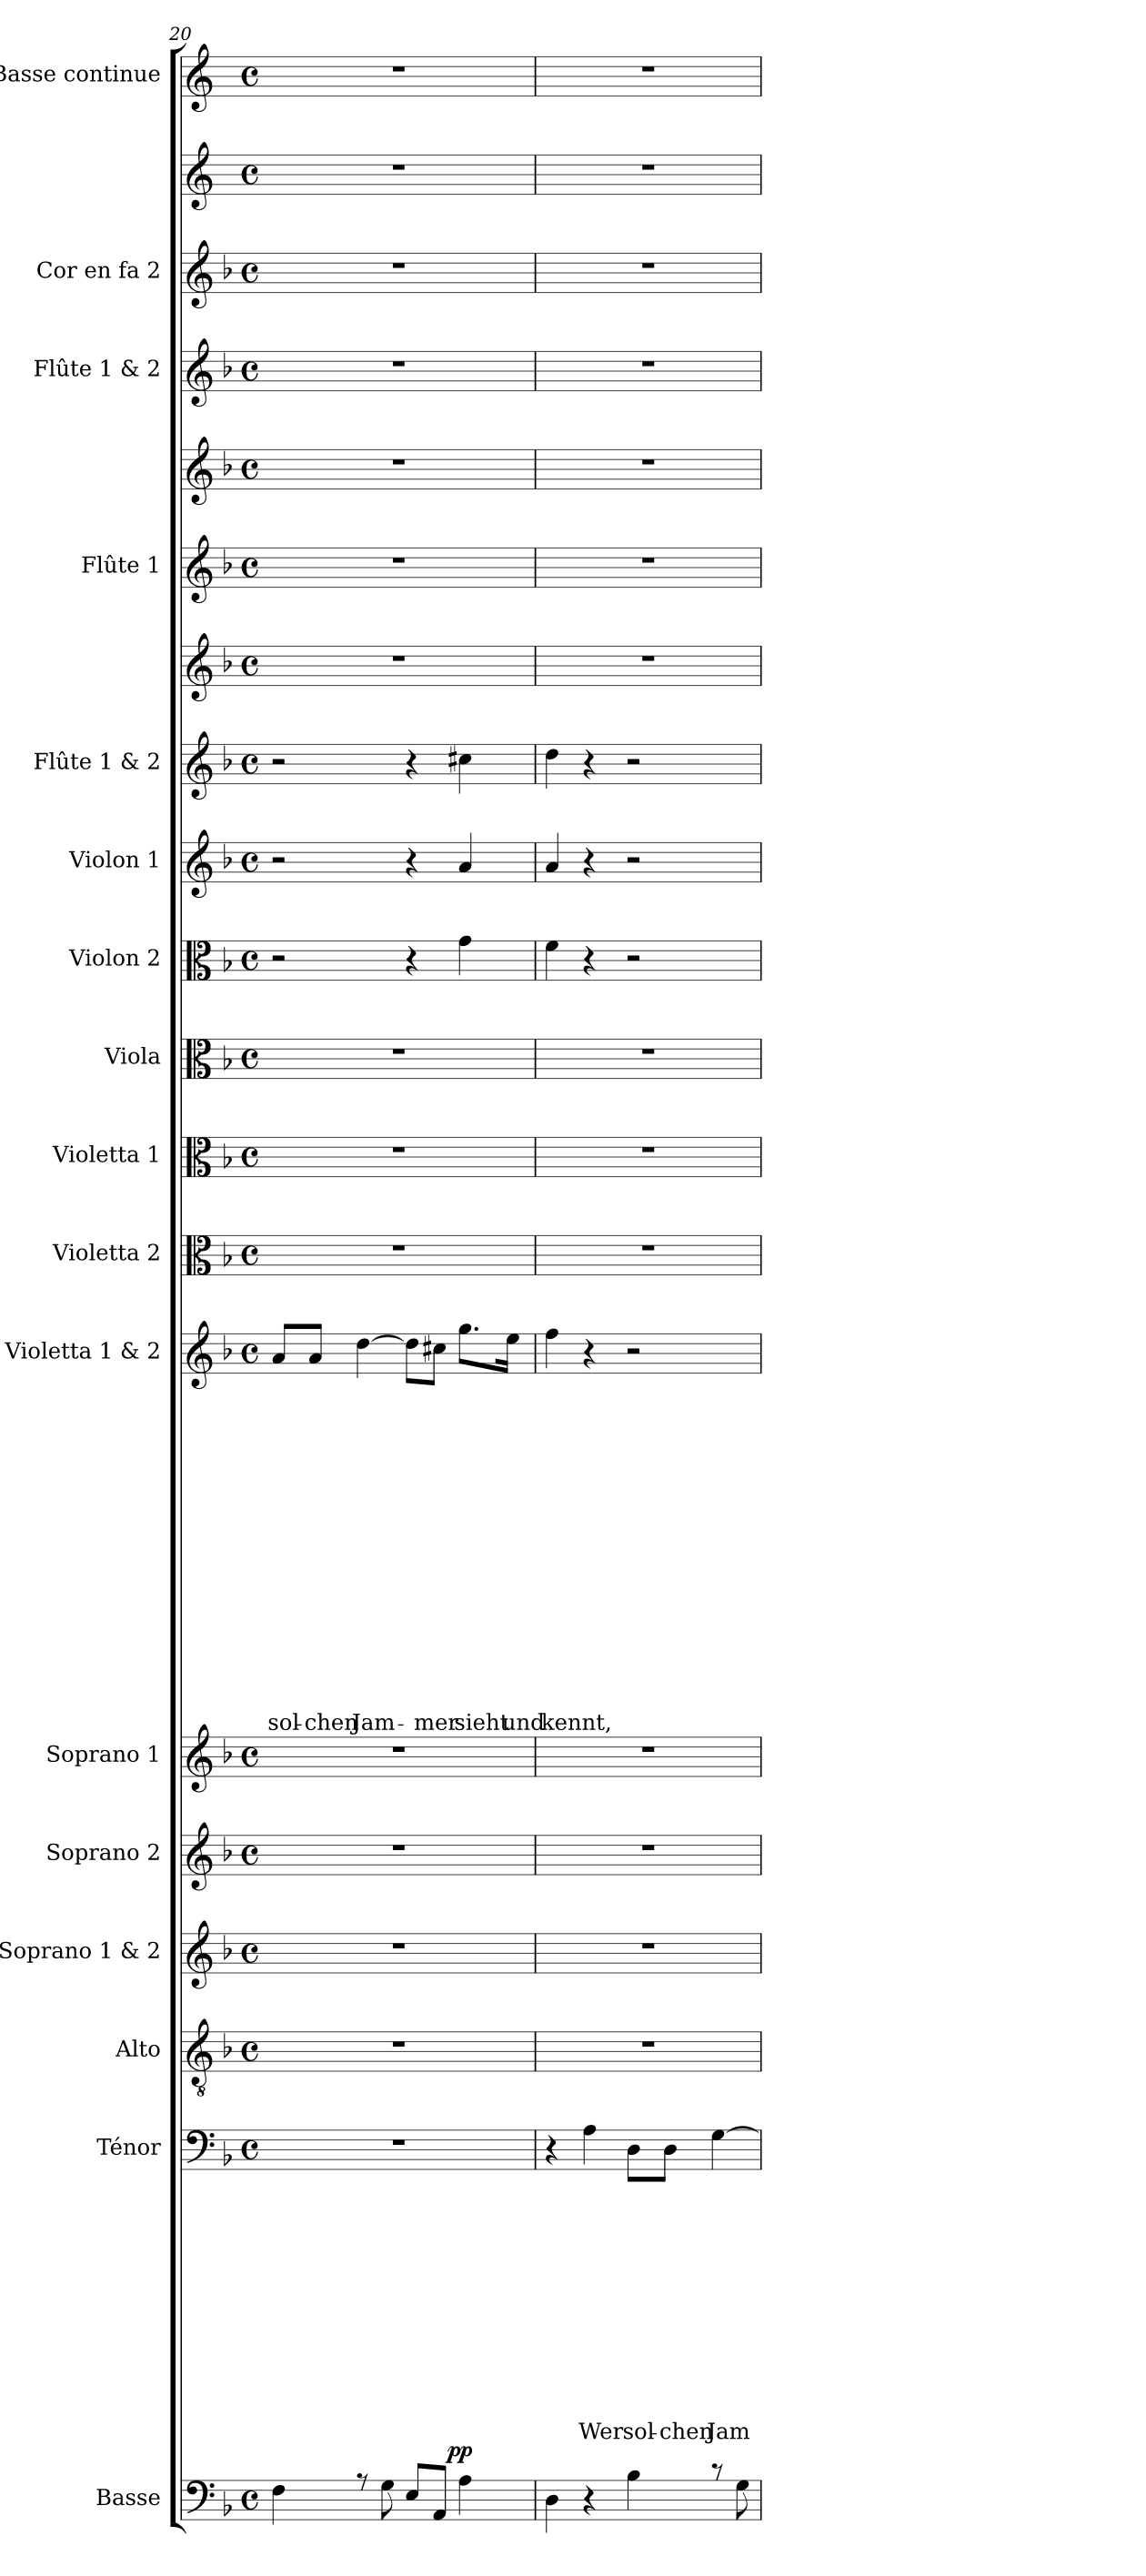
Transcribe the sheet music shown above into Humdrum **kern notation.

**kern	**dynam	**kern	**text	**text	**text	**text	**text	**text	**text	**text	**text	**text	**text	**text	**kern	**kern	**kern	**kern	**kern	**text	**text	**text	**text	**text	**text	**text	**text	**text	**text	**text	**text	**text	**text	**text	**text	**kern	**kern	**kern	**kern	**kern	**kern	**kern	**kern	**kern	**kern	**kern	**kern	**kern
*part17	*part17	*part16	*part16	*part16	*part16	*part16	*part16	*part16	*part16	*part16	*part16	*part16	*part16	*part16	*part15	*part14	*part13	*part12	*part11	*part11	*part11	*part11	*part11	*part11	*part11	*part11	*part11	*part11	*part11	*part11	*part11	*part11	*part11	*part11	*part11	*part10	*part9	*part8	*part7	*part6	*part5	*part5	*part4	*part4	*part3	*part2	*part2	*part1
*staff20	*staff20	*staff19	*staff19	*staff19	*staff19	*staff19	*staff19	*staff19	*staff19	*staff19	*staff19	*staff19	*staff19	*staff19	*staff18	*staff17	*staff16	*staff15	*staff14	*staff14	*staff14	*staff14	*staff14	*staff14	*staff14	*staff14	*staff14	*staff14	*staff14	*staff14	*staff14	*staff14	*staff14	*staff14	*staff14	*staff13	*staff12	*staff11	*staff10	*staff9	*staff8	*staff7	*staff6	*staff5	*staff4	*staff3	*staff2	*staff1
*I"Basse	*	*I"Ténor	*	*	*	*	*	*	*	*	*	*	*	*	*I"Alto	*I"Soprano 1 & 2	*I"Soprano 2	*I"Soprano 1	*I"Violetta 1 & 2	*	*	*	*	*	*	*	*	*	*	*	*	*	*	*	*	*I"Violetta 2	*I"Violetta 1	*I"Viola	*I"Violon 2	*I"Violon 1	*I"Flûte 1 & 2	*	*I"Flûte 1	*	*I"Flûte 1 & 2	*I"Cor en fa 2	*	*I"Basse continue
*I'Bas	*	*I'T	*	*	*	*	*	*	*	*	*	*	*	*	*I'A	*I'Pno	*I'S 2	*I'S 1	*	*	*	*	*	*	*	*	*	*	*	*	*	*	*	*	*	*I'Vta 2	*I'Vta 1	*I'Vla	*I'Vln 2	*I'Vln 1	*I'Vln 1	*	*I'Fl 1	*	*	*I'Cor 2	*	*I'BC
*clefF4	*	*clefF4	*	*	*	*	*	*	*	*	*	*	*	*	*clefGv2	*clefG2	*clefG2	*clefG2	*clefG2	*	*	*	*	*	*	*	*	*	*	*	*	*	*	*	*	*clefC3	*clefC3	*clefC3	*clefC3	*clefG2	*clefG2	*clefG2	*clefG2	*clefG2	*clefG2	*clefG2	*clefG2	*clefG2
*ITrd7c12	*	*	*	*	*	*	*	*	*	*	*	*	*	*	*	*	*	*	*	*	*	*	*	*	*	*	*	*	*	*	*	*	*	*	*	*	*	*	*	*	*	*	*	*	*	*	*ITrd4c7	*ITrd4c7
*k[b-]	*	*k[b-]	*	*	*	*	*	*	*	*	*	*	*	*	*k[b-]	*k[b-]	*k[b-]	*k[b-]	*k[b-]	*	*	*	*	*	*	*	*	*	*	*	*	*	*	*	*	*k[b-]	*k[b-]	*k[b-]	*k[b-]	*k[b-]	*k[b-]	*k[b-]	*k[b-]	*k[b-]	*k[b-]	*k[b-]	*k[b-]	*k[b-]
*F:	*	*F:	*	*	*	*	*	*	*	*	*	*	*	*	*F:	*F:	*F:	*F:	*F:	*	*	*	*	*	*	*	*	*	*	*	*	*	*	*	*	*F:	*F:	*F:	*F:	*F:	*F:	*F:	*F:	*F:	*F:	*F:	*F:	*F:
*M4/4	*	*M4/4	*	*	*	*	*	*	*	*	*	*	*	*	*M4/4	*M4/4	*M4/4	*M4/4	*M4/4	*	*	*	*	*	*	*	*	*	*	*	*	*	*	*	*	*M4/4	*M4/4	*M4/4	*M4/4	*M4/4	*M4/4	*M4/4	*M4/4	*M4/4	*M4/4	*M4/4	*M4/4	*M4/4
*met(c)	*	*met(c)	*	*	*	*	*	*	*	*	*	*	*	*	*met(c)	*met(c)	*met(c)	*met(c)	*met(c)	*	*	*	*	*	*	*	*	*	*	*	*	*	*	*	*	*met(c)	*met(c)	*met(c)	*met(c)	*met(c)	*met(c)	*met(c)	*met(c)	*met(c)	*met(c)	*met(c)	*met(c)	*met(c)
=20	=20	=20	=20	=20	=20	=20	=20	=20	=20	=20	=20	=20	=20	=20	=20	=20	=20	=20	=20	=20	=20	=20	=20	=20	=20	=20	=20	=20	=20	=20	=20	=20	=20	=20	=20	=20	=20	=20	=20	=20	=20	=20	=20	=20	=20	=20	=20	=20
*^	*	*	*	*	*	*	*	*	*	*	*	*	*	*	*	*	*	*	*	*	*	*	*	*	*	*	*	*	*	*	*	*	*	*	*	*	*	*	*	*	*	*	*	*	*	*	*	*
4FF\	8ryy	.	1r	.	.	.	.	.	.	.	.	.	.	.	.	1r	1r	1r	1r	8a/L	.	.	.	.	.	.	.	.	.	.	.	.	.	.	.	sol-	1r	1r	1r	2r	2r	2r	1r	1r	1r	1r	1r	1r	1r
.	8ryy	.	.	.	.	.	.	.	.	.	.	.	.	.	.	.	.	.	.	8a/J	.	.	.	.	.	.	.	.	.	.	.	.	.	.	.	-chen	.	.	.	.	.	.	.	.	.	.	.	.	.
8r	8DD!\yy	.	.	.	.	.	.	.	.	.	.	.	.	.	.	.	.	.	.	[4dd\	.	.	.	.	.	.	.	.	.	.	.	.	.	.	.	Jam-	.	.	.	.	.	.	.	.	.	.	.	.	.
8GG\	8ryy	.	.	.	.	.	.	.	.	.	.	.	.	.	.	.	.	.	.	.	.	.	.	.	.	.	.	.	.	.	.	.	.	.	.	.	.	.	.	.	.	.	.	.	.	.	.	.	.
8EE/L	2ryy	.	.	.	.	.	.	.	.	.	.	.	.	.	.	.	.	.	.	8dd\L]	.	.	.	.	.	.	.	.	.	.	.	.	.	.	.	.	.	.	.	4r	4r	4r	.	.	.	.	.	.	.
8AAA/J	.	.	.	.	.	.	.	.	.	.	.	.	.	.	.	.	.	.	.	8cc#X\J	.	.	.	.	.	.	.	.	.	.	.	.	.	.	.	-mer	.	.	.	.	.	.	.	.	.	.	.	.	.
!	!	!LO:DY:a:cj	!	!	!	!	!	!	!	!	!	!	!	!	!	!	!	!	!	!	!	!	!	!	!	!	!	!	!	!	!	!	!	!	!	!	!	!	!	!	!	!	!	!	!	!	!	!	!
4AA\	.	pp	.	.	.	.	.	.	.	.	.	.	.	.	.	.	.	.	.	8.gg\L	.	.	.	.	.	.	.	.	.	.	.	.	.	.	.	sieht	.	.	.	4g\	4a/	4cc#X\	.	.	.	.	.	.	.
.	.	.	.	.	.	.	.	.	.	.	.	.	.	.	.	.	.	.	.	16ee\Jk	.	.	.	.	.	.	.	.	.	.	.	.	.	.	.	und	.	.	.	.	.	.	.	.	.	.	.	.	.
=21	=21	=21	=21	=21	=21	=21	=21	=21	=21	=21	=21	=21	=21	=21	=21	=21	=21	=21	=21	=21	=21	=21	=21	=21	=21	=21	=21	=21	=21	=21	=21	=21	=21	=21	=21	=21	=21	=21	=21	=21	=21	=21	=21	=21	=21	=21	=21	=21	=21
4DD\	2ryy	.	4r	.	.	.	.	.	.	.	.	.	.	.	.	1r	1r	1r	1r	4ff\	.	.	.	.	.	.	.	.	.	.	.	.	.	.	.	kennt,	1r	1r	1r	4f\	4a/	4dd\	1r	1r	1r	1r	1r	1r	1r
4r	.	.	4A\	.	.	.	.	.	.	.	.	.	.	.	Wer	.	.	.	.	4r	.	.	.	.	.	.	.	.	.	.	.	.	.	.	.	.	.	.	.	4r	4r	4r	.	.	.	.	.	.	.
4BB-\	8ryy	.	8D\L	.	.	.	.	.	.	.	.	.	.	.	sol-	.	.	.	.	2r	.	.	.	.	.	.	.	.	.	.	.	.	.	.	.	.	.	.	.	2r	2r	2r	.	.	.	.	.	.	.
.	8ryy	.	8D\J	.	.	.	.	.	.	.	.	.	.	.	-chen	.	.	.	.	.	.	.	.	.	.	.	.	.	.	.	.	.	.	.	.	.	.	.	.	.	.	.	.	.	.	.	.	.	.
8r	8DD!\yy	.	[4G\	.	.	.	.	.	.	.	.	.	.	.	Jam-	.	.	.	.	.	.	.	.	.	.	.	.	.	.	.	.	.	.	.	.	.	.	.	.	.	.	.	.	.	.	.	.	.	.
8GG\	8ryy	.	.	.	.	.	.	.	.	.	.	.	.	.	.	.	.	.	.	.	.	.	.	.	.	.	.	.	.	.	.	.	.	.	.	.	.	.	.	.	.	.	.	.	.	.	.	.	.
*v	*v	*	*	*	*	*	*	*	*	*	*	*	*	*	*	*	*	*	*	*	*	*	*	*	*	*	*	*	*	*	*	*	*	*	*	*	*	*	*	*	*	*	*	*	*	*	*	*	*
=	=	=	=	=	=	=	=	=	=	=	=	=	=	=	=	=	=	=	=	=	=	=	=	=	=	=	=	=	=	=	=	=	=	=	=	=	=	=	=	=	=	=	=	=	=	=	=	=
*-	*-	*-	*-	*-	*-	*-	*-	*-	*-	*-	*-	*-	*-	*-	*-	*-	*-	*-	*-	*-	*-	*-	*-	*-	*-	*-	*-	*-	*-	*-	*-	*-	*-	*-	*-	*-	*-	*-	*-	*-	*-	*-	*-	*-	*-	*-	*-	*-
